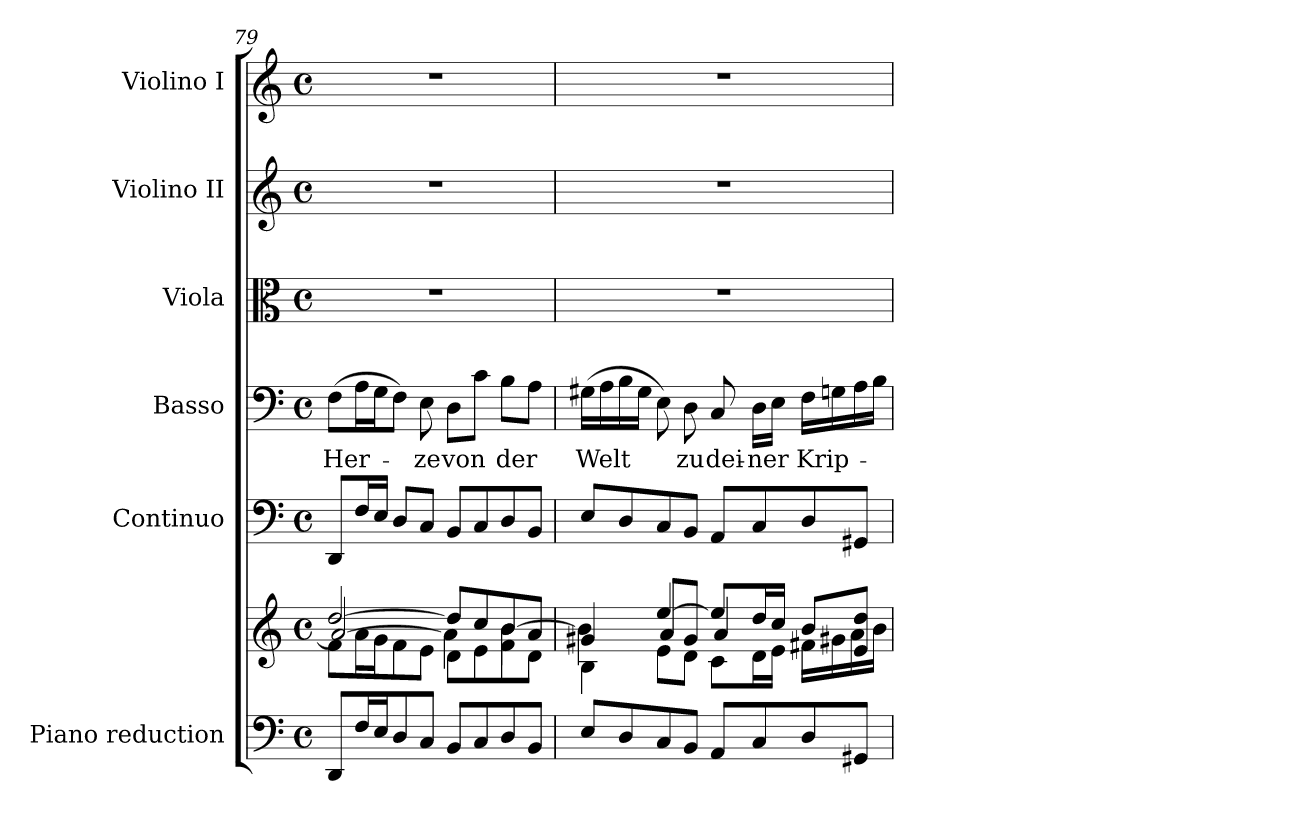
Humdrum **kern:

**kern	**kern	**kern	**kern	**text	**kern	**kern	**kern
*part6	*part6	*part5	*part4	*part4	*part3	*part2	*part1
*staff7	*staff6	*staff5	*staff4	*staff4	*staff3	*staff2	*staff1
*I"Piano reduction	*	*I"Continuo	*I"Basso	*	*I"Viola	*I"Violino II	*I"Violino I
*I'Pno	*	*	*	*	*I'Vla	*I'Vln	*I'Vln
*clefF4	*clefG2	*clefF4	*clefF4	*	*clefC3	*clefG2	*clefG2
*k[]	*k[]	*k[]	*k[]	*	*k[]	*k[]	*k[]
*M4/4	*M4/4	*M4/4	*M4/4	*	*M4/4	*M4/4	*M4/4
*met(c)	*met(c)	*met(c)	*met(c)	*	*met(c)	*met(c)	*met(c)
=79	=79	=79	=79	=79	=79	=79	=79
*	*^	*	*	*	*	*	*
*	*	*^	*	*	*	*	*	*
!	!	!	!	!	!	!LO:LY:b	!	!	!
8DD/L	[2dd/	8f\L	2a/_	8DD/L	(8F\L	Her-	1r	1r	1r
16F/L	.	16a\L	.	16F/L	16A\L	.	.	.	.
16E/J	.	16g\J	.	16E/JJ	16G\J	.	.	.	.
8D/	.	8f\	.	8D/L	8F\J)	.	.	.	.
!	!	!	!	!	!	!LO:LY:b	!	!	!
8C/J	.	8e\J	.	8C/J	8E\	-ze	.	.	.
!	!	!	!	!	!	!LO:LY:b	!	!	!
8BB/L	8dd/L]	8d\L	4a\]	8BB/L	8D\L	von	.	.	.
8C/	8cc/	8e\	.	8C/	8c\J	.	.	.	.
!	!	!	!	!	!	!LO:LY:b	!	!	!
8D/	8b/	8f\	[>4b\	8D/	8B\L	der	.	.	.
8BB/J	8a/J	8d\J	.	8BB/J	8A\J	.	.	.	.
!!LO:LB:g=z
=80	=80	=80	=80	=80	=80	=80	=80	=80	=80
!	!	!	!	!	!	!LO:LY:b	!	!	!
8E/L	4g#X/	4B\	4b\]	8E/L	(16G#X\LL	Welt	1r	1r	1r
.	.	.	.	.	16A\	.	.	.	.
8D/	.	.	.	8D/	16B\	.	.	.	.
.	.	.	.	.	16G#\JJ	.	.	.	.
8C/	[4ee/	8e\L	8a/L	8C/	8E\)	.	.	.	.
!	!	!	!	!	!	!LO:LY:b	!	!	!
8BB/J	.	8d\J	8g#/J	8BB/J	8D\	zu	.	.	.
!	!	!	!	!	!	!LO:LY:b	!	!	!
8AA/L	8ee/L]	8c\L	4a/	8AA/L	8C/	dei-	.	.	.
!	!	!	!	!	!	!LO:LY:b	!	!	!
8C/	16dd/L	16d\L	.	8C/	16D\LL	-ner	.	.	.
.	16cc/JJ	16e\JJ	.	.	16E\JJ	.	.	.	.
!	!	!	!	!	!	!LO:LY:b	!	!	!
8D/	8b/L	16f#X\LL	4ryy	8D/	16F\LL	Krip-	.	.	.
.	.	16g#X\	.	.	16Gn\	.	.	.	.
8GG#X/J	8e/ 8dd/J	16a\	.	8GG#X/J	16A\	.	.	.	.
.	.	16b\JJ	.	.	16B\JJ	.	.	.	.
*	*v	*v	*v	*	*	*	*	*	*
=	=	=	=	=	=	=	=
*-	*-	*-	*-	*-	*-	*-	*-
